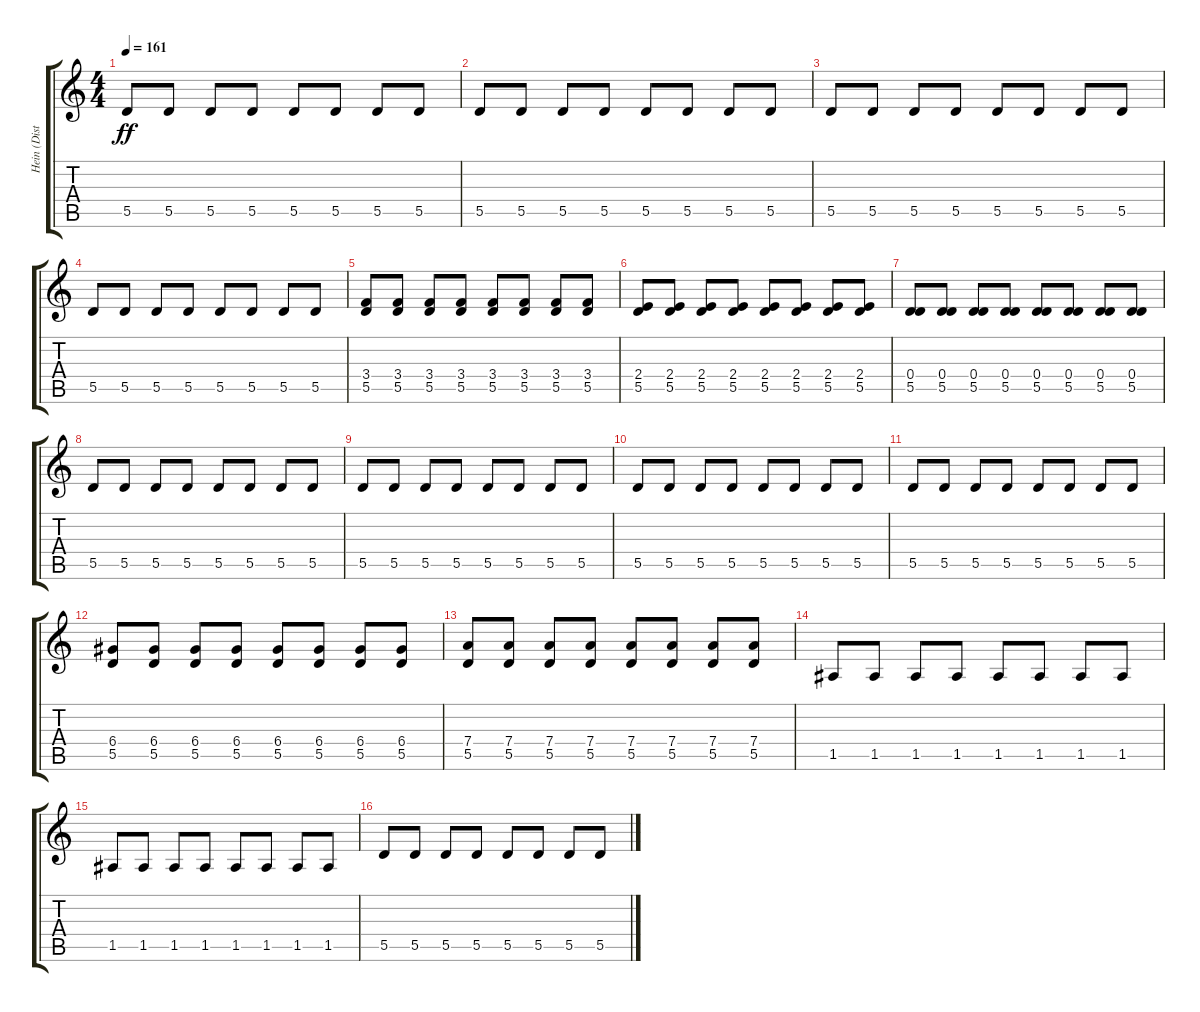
\track ("Hein (Distortion Guitar)" "Hein (Dist") {instrument overdrivenguitar}
\staff {score tabs}
\tuning (E4 B3 G3 D3 A2 D2) {hide}
\ts (4 4)
\tempo 161
\clef g2
\ks c
5.5.8{dy ff} 5.5.8 5.5.8 5.5.8 5.5.8 5.5.8 5.5.8 5.5.8 |
5.5.8 5.5.8 5.5.8 5.5.8 5.5.8 5.5.8 5.5.8 5.5.8 |
5.5.8 5.5.8 5.5.8 5.5.8 5.5.8 5.5.8 5.5.8 5.5.8 |
5.5.8 5.5.8 5.5.8 5.5.8 5.5.8 5.5.8 5.5.8 5.5.8 |
(3.4 5.5).8 (3.4 5.5).8 (3.4 5.5).8 (3.4 5.5).8 (3.4 5.5).8 (3.4 5.5).8 (3.4 5.5).8 (3.4 5.5).8 |
(2.4 5.5).8 (2.4 5.5).8 (2.4 5.5).8 (2.4 5.5).8 (2.4 5.5).8 (2.4 5.5).8 (2.4 5.5).8 (2.4 5.5).8 |
(0.4 5.5).8 (0.4 5.5).8 (0.4 5.5).8 (0.4 5.5).8 (0.4 5.5).8 (0.4 5.5).8 (0.4 5.5).8 (0.4 5.5).8 |
5.5.8 5.5.8 5.5.8 5.5.8 5.5.8 5.5.8 5.5.8 5.5.8 |
5.5.8 5.5.8 5.5.8 5.5.8 5.5.8 5.5.8 5.5.8 5.5.8 |
5.5.8 5.5.8 5.5.8 5.5.8 5.5.8 5.5.8 5.5.8 5.5.8 |
5.5.8 5.5.8 5.5.8 5.5.8 5.5.8 5.5.8 5.5.8 5.5.8 |
(6.4 5.5).8 (6.4 5.5).8 (6.4 5.5).8 (6.4 5.5).8 (6.4 5.5).8 (6.4 5.5).8 (6.4 5.5).8 (6.4 5.5).8 |
(7.4 5.5).8 (7.4 5.5).8 (7.4 5.5).8 (7.4 5.5).8 (7.4 5.5).8 (7.4 5.5).8 (7.4 5.5).8 (7.4 5.5).8 |
1.5.8 1.5.8 1.5.8 1.5.8 1.5.8 1.5.8 1.5.8 1.5.8 |
1.5.8 1.5.8 1.5.8 1.5.8 1.5.8 1.5.8 1.5.8 1.5.8 |
5.5.8 5.5.8 5.5.8 5.5.8 5.5.8 5.5.8 5.5.8 5.5.8
